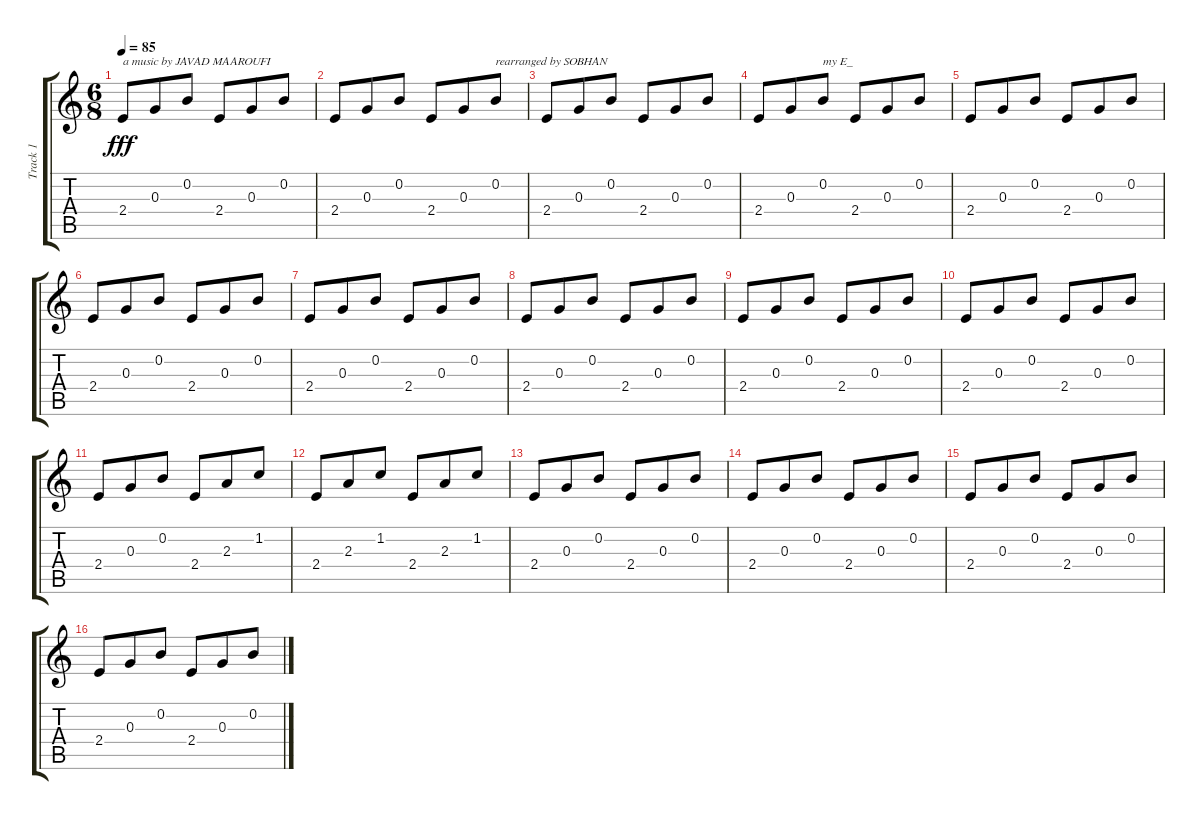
\track ("Track 1" "Track 1") {instrument acousticguitarnylon}
\staff {score tabs}
\tuning (E4 B3 G3 D3 A2 E2) {hide}
\ts (6 8)
\tempo 85
\clef g2
\ks c
2.4.8{txt "a music by JAVAD MAAROUFI" dy fff instrument acousticguitarnylon} 0.3.8 0.2.8 2.4.8 0.3.8 0.2.8 |
2.4.8 0.3.8 0.2.8 2.4.8 0.3.8 0.2.8{txt "rearranged by SOBHAN"} |
2.4.8 0.3.8 0.2.8 2.4.8 0.3.8 0.2.8 |
2.4.8 0.3.8 0.2.8{txt "my E_"} 2.4.8 0.3.8 0.2.8 |
2.4.8 0.3.8 0.2.8 2.4.8 0.3.8 0.2.8 |
2.4.8 0.3.8 0.2.8 2.4.8 0.3.8 0.2.8 |
2.4.8 0.3.8 0.2.8 2.4.8 0.3.8 0.2.8 |
2.4.8 0.3.8 0.2.8 2.4.8 0.3.8 0.2.8 |
2.4.8 0.3.8 0.2.8 2.4.8 0.3.8 0.2.8 |
2.4.8 0.3.8 0.2.8 2.4.8 0.3.8 0.2.8 |
2.4.8 0.3.8 0.2.8 2.4.8 2.3.8 1.2.8 |
2.4.8 2.3.8 1.2.8 2.4.8 2.3.8 1.2.8 |
2.4.8 0.3.8 0.2.8 2.4.8 0.3.8 0.2.8 |
2.4.8 0.3.8 0.2.8 2.4.8 0.3.8 0.2.8 |
2.4.8 0.3.8 0.2.8 2.4.8 0.3.8 0.2.8 |
2.4.8 0.3.8 0.2.8 2.4.8 0.3.8 0.2.8
